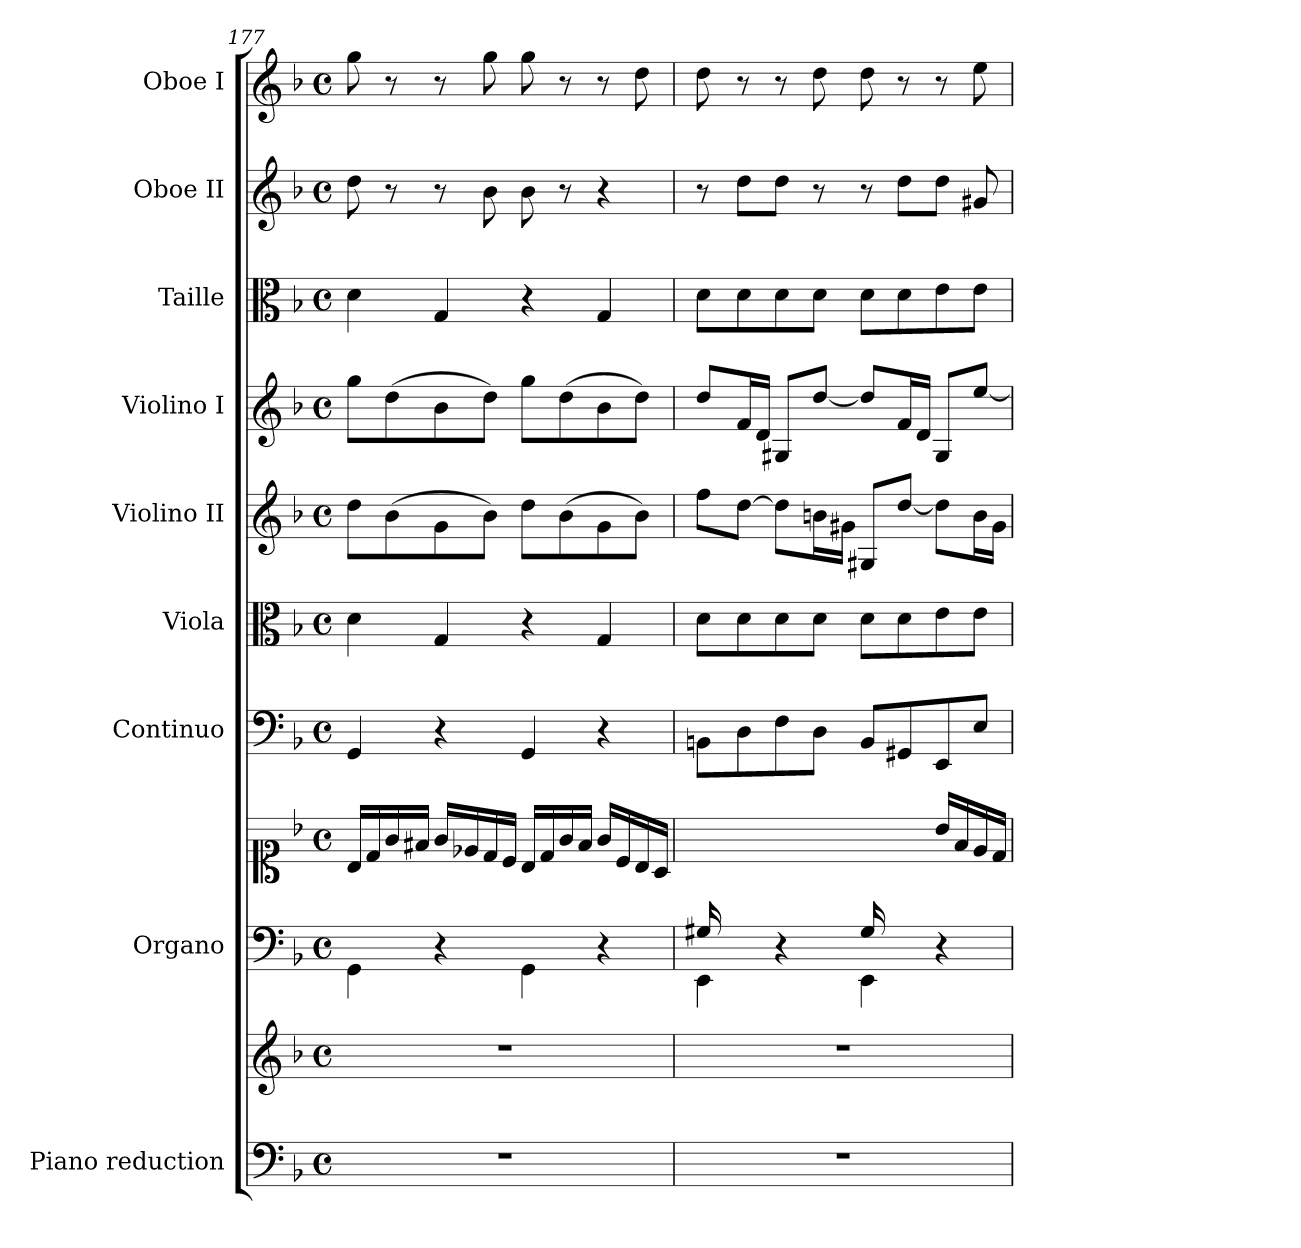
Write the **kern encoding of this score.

**kern	**kern	**kern	**kern	**kern	**kern	**kern	**kern	**kern	**kern	**kern
*part9	*part9	*part8	*part8	*part7	*part6	*part5	*part4	*part3	*part2	*part1
*staff11	*staff10	*staff9	*staff8	*staff7	*staff6	*staff5	*staff4	*staff3	*staff2	*staff1
*I"Piano reduction	*	*I"Organo	*	*I"Continuo	*I"Viola	*I"Violino II	*I"Violino I	*I"Taille	*I"Oboe II	*I"Oboe I
*I'Pno	*	*	*	*	*I'Vla	*I'Vln	*I'Vln	*	*I'Ob	*I'Ob
*clefF4	*clefG2	*clefF4	*clefC1	*clefF4	*clefC3	*clefG2	*clefG2	*clefC3	*clefG2	*clefG2
*k[b-]	*k[b-]	*k[b-]	*k[b-]	*k[b-]	*k[b-]	*k[b-]	*k[b-]	*k[b-]	*k[b-]	*k[b-]
*M4/4	*M4/4	*M4/4	*M4/4	*M4/4	*M4/4	*M4/4	*M4/4	*M4/4	*M4/4	*M4/4
*met(c)	*met(c)	*met(c)	*met(c)	*met(c)	*met(c)	*met(c)	*met(c)	*met(c)	*met(c)	*met(c)
=177	=177	=177	=177	=177	=177	=177	=177	=177	=177	=177
1r	1r	4GG\	16B-/LL	4GG/	4d\	8dd\L	8gg\L	4d\	8dd\	8gg\
.	.	.	16d/	.	.	.	.	.	.	.
.	.	.	16g/	.	.	(>8b-\	(>8dd\	.	8r	8r
.	.	.	16f#X/JJ	.	.	.	.	.	.	.
.	.	4r	16g/LL	4r	4G/	8g\	8b-\	4G/	8r	8r
.	.	.	16e-X/	.	.	.	.	.	.	.
.	.	.	16d/	.	.	8b-\J)	8dd\J)	.	8b-\	8gg\
.	.	.	16c/JJ	.	.	.	.	.	.	.
.	.	4GG\	16B-/LL	4GG/	4r	8dd\L	8gg\L	4r	8b-\	8gg\
.	.	.	16d/	.	.	.	.	.	.	.
.	.	.	16g/	.	.	(>8b-\	(>8dd\	.	8r	8r
.	.	.	16f#/JJ	.	.	.	.	.	.	.
.	.	4r	16g/LL	4r	4G/	8g\	8b-\	4G/	4r	8r
.	.	.	16c/	.	.	.	.	.	.	.
.	.	.	16B-/	.	.	8b-\J)	8dd\J)	.	.	8dd\
.	.	.	16A/JJ	.	.	.	.	.	.	.
=178	=178	=178	=178	=178	=178	=178	=178	=178	=178	=178
*	*	*^	*	*	*	*	*	*	*	*
1r	1r	16G#X/LL	4EE\	16ryy	8BBn\L	8d\L	8ff\L	8dd/L	8d\L	8r	8dd\
.	.	4..ryy	.	16fn\	.	.	.	.	.	.	.
.	.	.	.	16bn\	8D\	8d\	[8dd\J	16f/L	8d\	8dd\L	8r
.	.	.	.	16a\JJ	.	.	.	16d/JJ	.	.	.
.	.	.	4r	16b/LL	8F\	8d\	8dd\L]	8G#X/L	8d\	8dd\J	8r
.	.	.	.	16f/	.	.	.	.	.	.	.
.	.	.	.	16e/	8D\J	8d\J	16bn\L	[8dd/J	8d\J	8r	8dd\
.	.	.	.	16d/JJ	.	.	16g#X\JJ	.	.	.	.
.	.	16G#/LL	4EE\	16ryy	8BB/L	8d\L	8G#X/L	8dd/L]	8d\L	8r	8dd\
.	.	4..ryy	.	16f\	.	.	.	.	.	.	.
.	.	.	.	16b\	8GG#X/	8d\	[8dd/J	16f/L	8d\	8dd\L	8r
.	.	.	.	16a\JJ	.	.	.	16d/JJ	.	.	.
.	.	.	4r	16b/LL	8EE/	8e\	8dd\L]	8G#/L	8e\	8dd\J	8r
.	.	.	.	16f/	.	.	.	.	.	.	.
.	.	.	.	16e/	8E/J	8e\J	16b\L	[8ee/J	8e\J	8g#X/	8ee\
.	.	.	.	16d/JJ	.	.	16g#\JJ	.	.	.	.
*	*	*v	*v	*	*	*	*	*	*	*	*
=	=	=	=	=	=	=	=	=	=	=
*-	*-	*-	*-	*-	*-	*-	*-	*-	*-	*-
